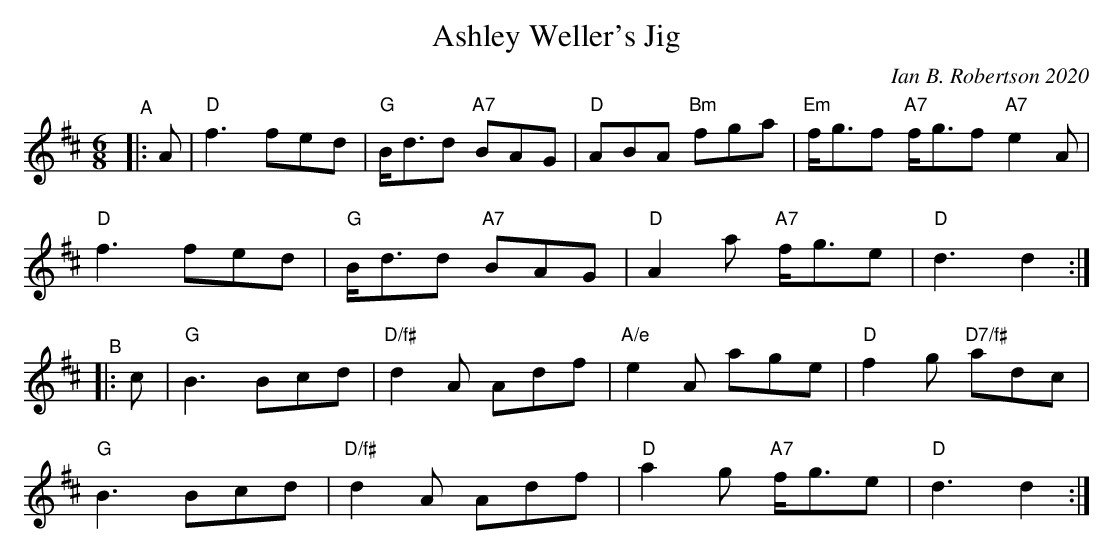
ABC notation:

X:1
T: Ashley Weller's Jig
C: Ian B. Robertson 2020
M: 6/8
L: 1/8
K: D
"^A"|: A |\
"D"f3 fed | "G"B<dd "A7"BAG | "D"ABA "Bm"fga | "Em"f<gf "A7"f<gf "A7"e2A |
"D"f3 fed | "G"B<dd "A7"BAG | "D"A2a "A7"f<ge | "D"d3 d2 :|
"^B"|: c |\
"G"B3 Bcd | "D/f#"d2A Adf | "A/e"e2A age | "D"f2g "D7/f#" adc |
"G"B3 Bcd | "D/f#"d2A Adf | "D"a2g "A7"f<ge | "D"d3 d2 :|
